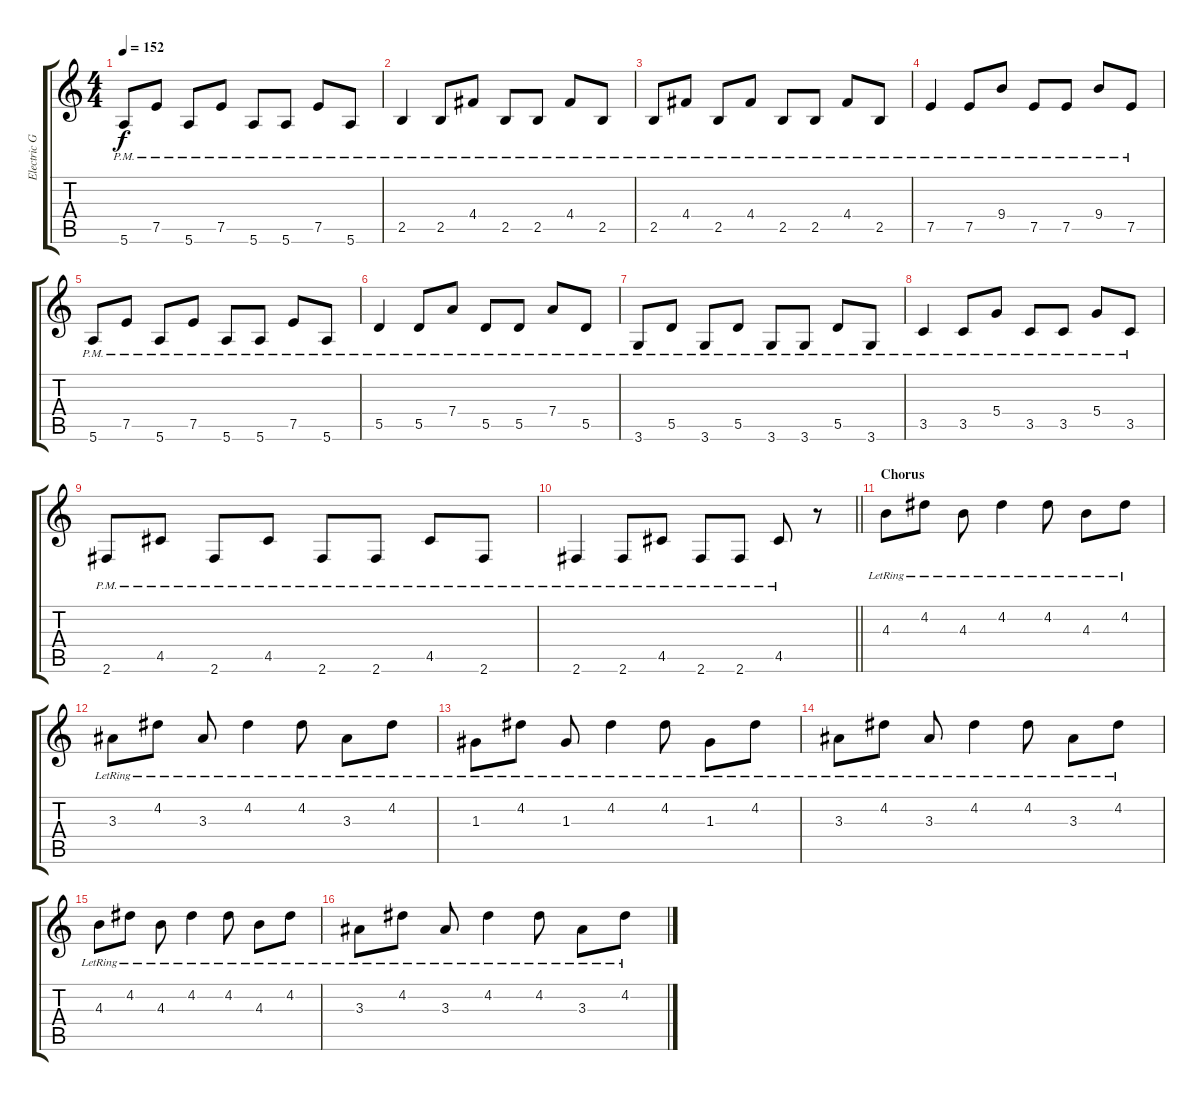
\track ("Electric Guitar" "Electric G") {instrument electricguitarclean}
\staff {score tabs}
\tuning (E4 B3 G3 D3 A2 E2) {hide}
\ts (4 4)
\tempo 152
\clef g2
\ks c
5.6{pm}.8{dy f} 7.5{pm}.8 5.6{pm}.8 7.5{pm}.8 5.6{pm}.8 5.6{pm}.8 7.5{pm}.8 5.6{pm}.8 |
2.5{pm}.4 2.5{pm}.8 4.4{pm}.8 2.5{pm}.8 2.5{pm}.8 4.4{pm}.8 2.5{pm}.8 |
2.5{pm}.8 4.4{pm}.8 2.5{pm}.8 4.4{pm}.8 2.5{pm}.8 2.5{pm}.8 4.4{pm}.8 2.5{pm}.8 |
7.5{pm}.4 7.5{pm}.8 9.4{pm}.8 7.5{pm}.8 7.5{pm}.8 9.4{pm}.8 7.5{pm}.8 |
5.6{pm}.8 7.5{pm}.8 5.6{pm}.8 7.5{pm}.8 5.6{pm}.8 5.6{pm}.8 7.5{pm}.8 5.6{pm}.8 |
5.5{pm}.4 5.5{pm}.8 7.4{pm}.8 5.5{pm}.8 5.5{pm}.8 7.4{pm}.8 5.5{pm}.8 |
3.6{pm}.8 5.5{pm}.8 3.6{pm}.8 5.5{pm}.8 3.6{pm}.8 3.6{pm}.8 5.5{pm}.8 3.6{pm}.8 |
3.5{pm}.4 3.5{pm}.8 5.4{pm}.8 3.5{pm}.8 3.5{pm}.8 5.4{pm}.8 3.5{pm}.8 |
2.6{pm}.8 4.5{pm}.8 2.6{pm}.8 4.5{pm}.8 2.6{pm}.8 2.6{pm}.8 4.5{pm}.8 2.6{pm}.8 |
\barLineRight lightlight
2.6{pm}.4 2.6{pm}.8 4.5{pm}.8 2.6{pm}.8 2.6{pm}.8 4.5{pm}.8 r.8 |
\section ("" "Chorus")
4.3{lr}.8{balance 0} 4.2{lr}.8 4.3{lr}.8 4.2{lr}.4 4.2{lr}.8 4.3{lr}.8 4.2{lr}.8 |
3.3{lr}.8 4.2{lr}.8 3.3{lr}.8 4.2{lr}.4 4.2{lr}.8 3.3{lr}.8 4.2{lr}.8 |
1.3{lr}.8 4.2{lr}.8 1.3{lr}.8 4.2{lr}.4 4.2{lr}.8 1.3{lr}.8 4.2{lr}.8 |
3.3{lr}.8 4.2{lr}.8 3.3{lr}.8 4.2{lr}.4 4.2{lr}.8 3.3{lr}.8 4.2{lr}.8 |
4.3{lr}.8 4.2{lr}.8 4.3{lr}.8 4.2{lr}.4 4.2{lr}.8 4.3{lr}.8 4.2{lr}.8 |
3.3{lr}.8 4.2{lr}.8 3.3{lr}.8 4.2{lr}.4 4.2{lr}.8 3.3{lr}.8 4.2{lr}.8
